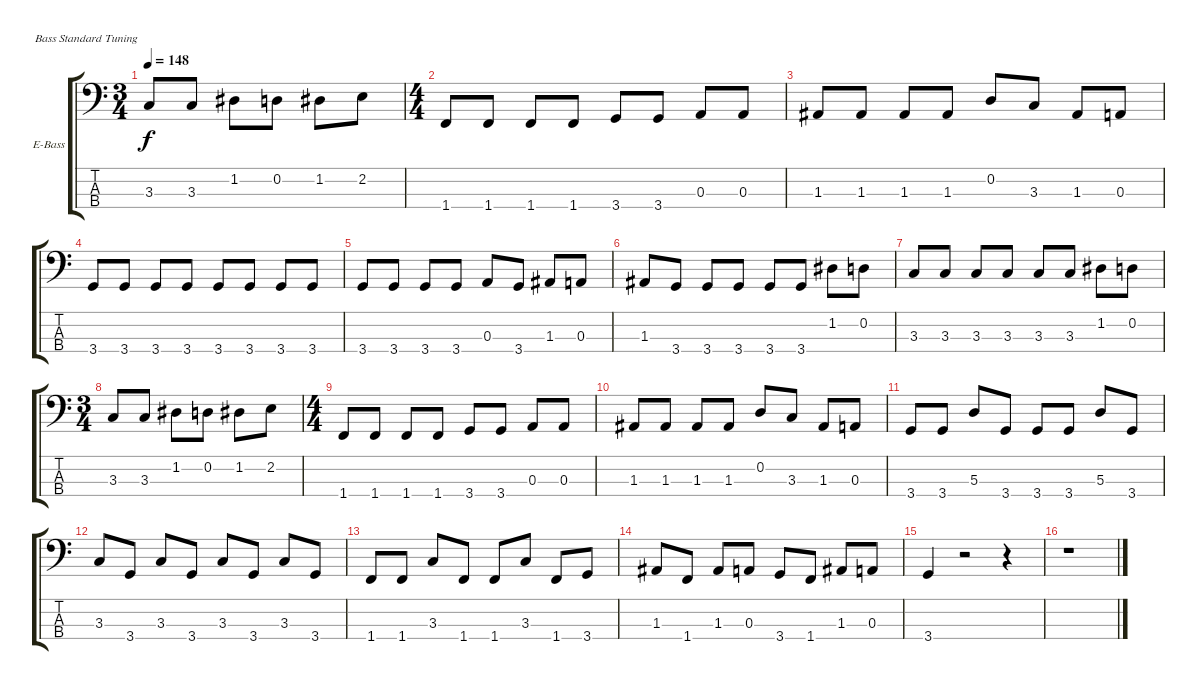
\bracketExtendMode groupsimilarinstruments
\firstSystemTrackNameOrientation horizontal
\otherSystemsTrackNameOrientation horizontal
\track ("Bass" "E-Bass") {instrument electricbassfinger}
\staff {score tabs}
\tuning (G2 D2 A1 E1)
\ts (3 4)
\beaming (8 2 2 2)
\tempo 148
\clef f4
\ks c
3.3.8{dy f} 3.3.8 1.2.8 0.2.8 1.2.8 2.2.8 |
\ts (4 4)
\beaming (8 2 2 2 2)
1.4.8 1.4.8 1.4.8 1.4.8 3.4.8 3.4.8 0.3.8 0.3.8 |
1.3.8 1.3.8 1.3.8 1.3.8 0.2.8 3.3.8 1.3.8 0.3.8 |
3.4.8 3.4.8 3.4.8 3.4.8 3.4.8 3.4.8 3.4.8 3.4.8 |
3.4.8 3.4.8 3.4.8 3.4.8 0.3.8 3.4.8 1.3.8 0.3.8 |
1.3.8 3.4.8 3.4.8 3.4.8 3.4.8 3.4.8 1.2.8 0.2.8 |
3.3.8 3.3.8 3.3.8 3.3.8 3.3.8 3.3.8 1.2.8 0.2.8 |
\ts (3 4)
\beaming (8 2 2 2)
3.3.8 3.3.8 1.2.8 0.2.8 1.2.8 2.2.8 |
\ts (4 4)
\beaming (8 2 2 2 2)
1.4.8 1.4.8 1.4.8 1.4.8 3.4.8 3.4.8 0.3.8 0.3.8 |
1.3.8 1.3.8 1.3.8 1.3.8 0.2.8 3.3.8 1.3.8 0.3.8 |
3.4.8 3.4.8 5.3.8 3.4.8 3.4.8 3.4.8 5.3.8 3.4.8 |
3.3.8 3.4.8 3.3.8 3.4.8 3.3.8 3.4.8 3.3.8 3.4.8 |
1.4.8 1.4.8 3.3.8 1.4.8 1.4.8 3.3.8 1.4.8 3.4.8 |
1.3.8 1.4.8 1.3.8 0.3.8 3.4.8 1.4.8 1.3.8 0.3.8 |
3.4.4 r.2 r.4 |
r.1
